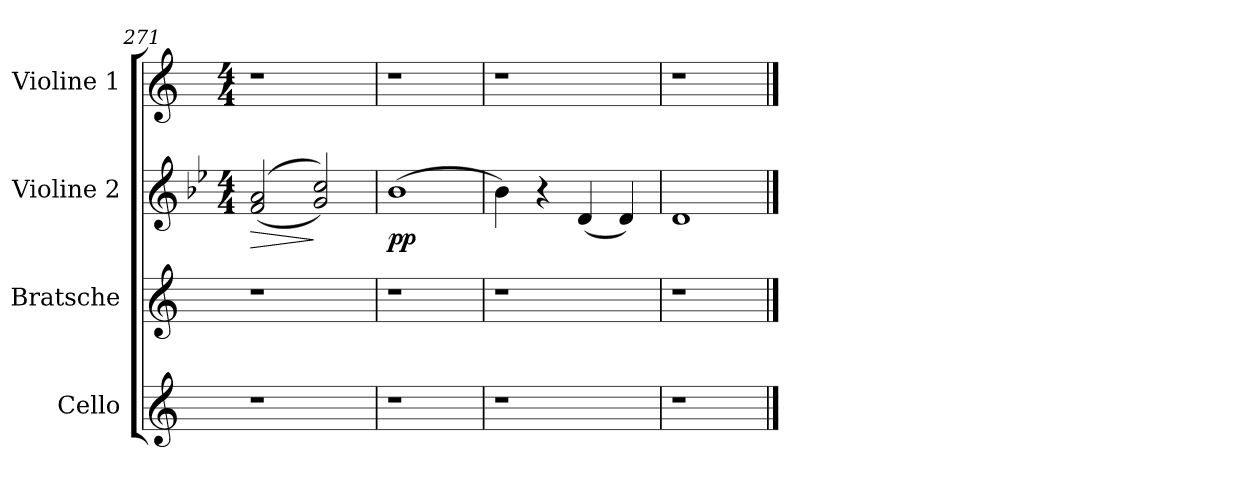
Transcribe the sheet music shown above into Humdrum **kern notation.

**kern	**kern	**kern	**dynam	**kern
*part4	*part3	*part2	*part2	*part1
*staff4	*staff3	*staff2	*staff2	*staff1
*I"Cello	*I"Bratsche	*I"Violine 2	*	*I"Violine 1
*	*I'Br.	*I'Vl.2	*	*I'Vl.1
*clefG2	*clefG2	*clefG2	*	*clefG2
*k[]	*k[]	*k[b-e-]	*	*k[]
*	*	*M4/4	*	*M4/4
=271	=271	=271	=271	=271
!	!	!	!LO:HP:b	!
1r	1r	((2f/ 2a/	>	1r
.	.	2g/ 2cc/))	]	.
=272	=272	=272	=272	=272
!	!	!	!LO:DY:b	!
1r	1r	(1b-	pp	1r
=273	=273	=273	=273	=273
1r	1r	4b-\)	.	1r
.	.	4r	.	.
.	.	(4d/	.	.
.	.	4d/)	.	.
=274	=274	=274	=274	=274
1r	1r	1d	.	1r
==	==	==	==	==
*-	*-	*-	*-	*-
